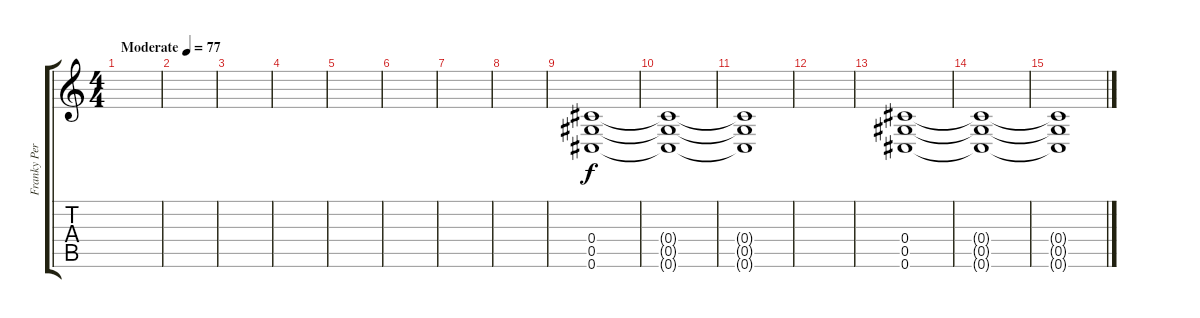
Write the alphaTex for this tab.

\track ("Franky Perez" "Franky Per") {instrument distortionguitar}
\staff {score tabs}
\tuning (Eb4 Bb3 Gb3 Db3 Ab2 Db2) {hide}
\ts (4 4)
\tempo (77 "Moderate")
\clef g2
\ks c
|
|
|
|
|
|
|
|
(0.4 0.5 0.6).1{volume 0} |
(0.4{t} 0.5{t} 0.6{t}).1 |
(0.4{t} 0.5{t} 0.6{t}).1 |
|
(0.4 0.5 0.6).1{volume 0} |
(0.4{t} 0.5{t} 0.6{t}).1 |
(0.4{t} 0.5{t} 0.6{t}).1
